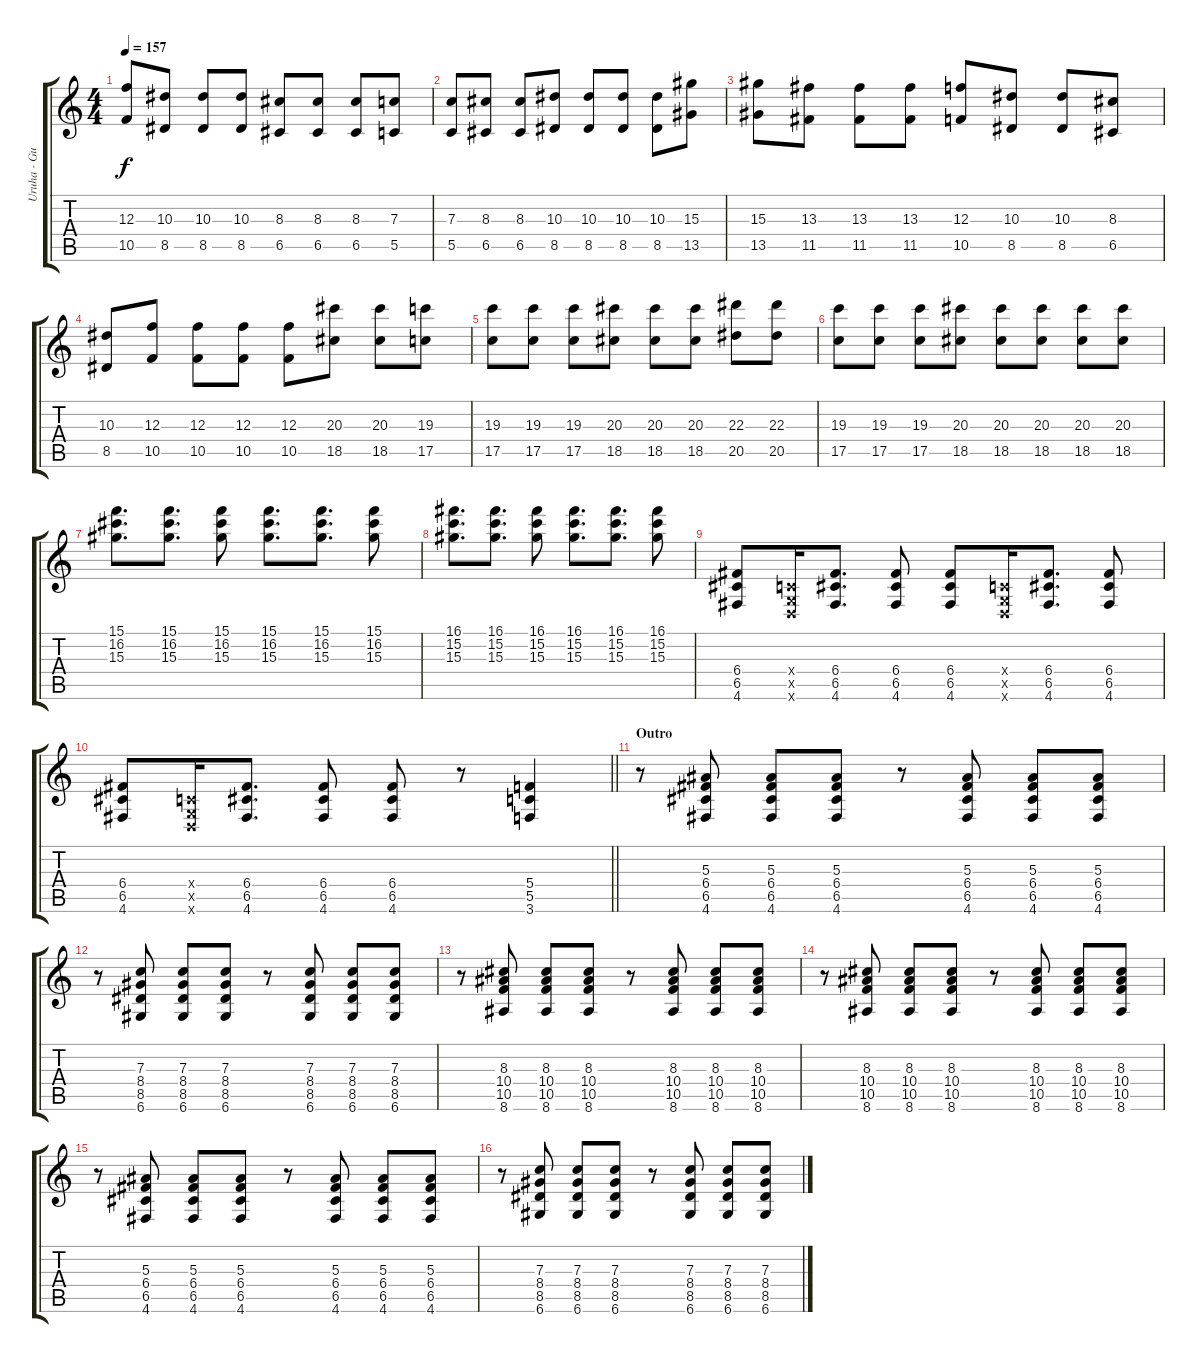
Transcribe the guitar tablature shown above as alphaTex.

\track ("Uruha - Guitar 1" "Uruha - Gu") {instrument distortionguitar}
\staff {score tabs}
\tuning (D4 A3 F3 C3 G2 D2) {hide}
\ts (4 4)
\section ("" "")
\tempo 157
\clef g2
\ks c
(12.3 10.5).8{dy f} (10.3 8.5).8 (10.3 8.5).8 (10.3 8.5).8 (8.3 6.5).8 (8.3 6.5).8 (8.3 6.5).8 (7.3 5.5).8 |
(7.3 5.5).8 (8.3 6.5).8 (8.3 6.5).8 (10.3 8.5).8 (10.3 8.5).8 (10.3 8.5).8 (10.3 8.5).8 (15.3 13.5).8 |
(15.3 13.5).8 (13.3 11.5).8 (13.3 11.5).8 (13.3 11.5).8 (12.3 10.5).8 (10.3 8.5).8 (10.3 8.5).8 (8.3 6.5).8 |
(10.3 8.5).8 (12.3 10.5).8 (12.3 10.5).8 (12.3 10.5).8 (12.3 10.5).8 (20.3 18.5).8 (20.3 18.5).8 (19.3 17.5).8 |
(19.3 17.5).8 (19.3 17.5).8 (19.3 17.5).8 (20.3 18.5).8 (20.3 18.5).8 (20.3 18.5).8 (22.3 20.5).8 (22.3 20.5).8 |
(19.3 17.5).8 (19.3 17.5).8 (19.3 17.5).8 (20.3 18.5).8 (20.3 18.5).8 (20.3 18.5).8 (20.3 18.5).8 (20.3 18.5).8 |
(15.1 16.2 15.3).8{d} (15.1 16.2 15.3).8{d} (15.1 16.2 15.3).8 (15.1 16.2 15.3).8{d} (15.1 16.2 15.3).8{d} (15.1 16.2 15.3).8 |
(16.1 15.2 15.3).8{d} (16.1 15.2 15.3).8{d} (16.1 15.2 15.3).8 (16.1 15.2 15.3).8{d} (16.1 15.2 15.3).8{d} (16.1 15.2 15.3).8 |
(6.4 6.5 4.6).8 (0.4{x} 0.5{x} 0.6{x}).16 (6.4 6.5 4.6).8{d} (6.4 6.5 4.6).8 (6.4 6.5 4.6).8 (0.4{x} 0.5{x} 0.6{x}).16 (6.4 6.5 4.6).8{d} (6.4 6.5 4.6).8 |
\barLineRight lightlight
(6.4 6.5 4.6).8 (0.4{x} 0.5{x} 0.6{x}).16 (6.4 6.5 4.6).8{d} (6.4 6.5 4.6).8 (6.4 6.5 4.6).8 r.8 (5.4 5.5 3.6).4 |
\section ("" "Outro")
r.8{volume 9} (5.3 6.4 6.5 4.6).8 (5.3 6.4 6.5 4.6).8 (5.3 6.4 6.5 4.6).8 r.8 (5.3 6.4 6.5 4.6).8 (5.3 6.4 6.5 4.6).8 (5.3 6.4 6.5 4.6).8 |
r.8 (7.3 8.4 8.5 6.6).8 (7.3 8.4 8.5 6.6).8 (7.3 8.4 8.5 6.6).8 r.8 (7.3 8.4 8.5 6.6).8 (7.3 8.4 8.5 6.6).8 (7.3 8.4 8.5 6.6).8 |
r.8 (8.3 10.4 10.5 8.6).8 (8.3 10.4 10.5 8.6).8 (8.3 10.4 10.5 8.6).8 r.8 (8.3 10.4 10.5 8.6).8 (8.3 10.4 10.5 8.6).8 (8.3 10.4 10.5 8.6).8 |
r.8 (8.3 10.4 10.5 8.6).8 (8.3 10.4 10.5 8.6).8 (8.3 10.4 10.5 8.6).8 r.8 (8.3 10.4 10.5 8.6).8 (8.3 10.4 10.5 8.6).8 (8.3 10.4 10.5 8.6).8 |
r.8 (5.3 6.4 6.5 4.6).8 (5.3 6.4 6.5 4.6).8 (5.3 6.4 6.5 4.6).8 r.8 (5.3 6.4 6.5 4.6).8 (5.3 6.4 6.5 4.6).8 (5.3 6.4 6.5 4.6).8 |
r.8 (7.3 8.4 8.5 6.6).8 (7.3 8.4 8.5 6.6).8 (7.3 8.4 8.5 6.6).8 r.8 (7.3 8.4 8.5 6.6).8 (7.3 8.4 8.5 6.6).8 (7.3 8.4 8.5 6.6).8
